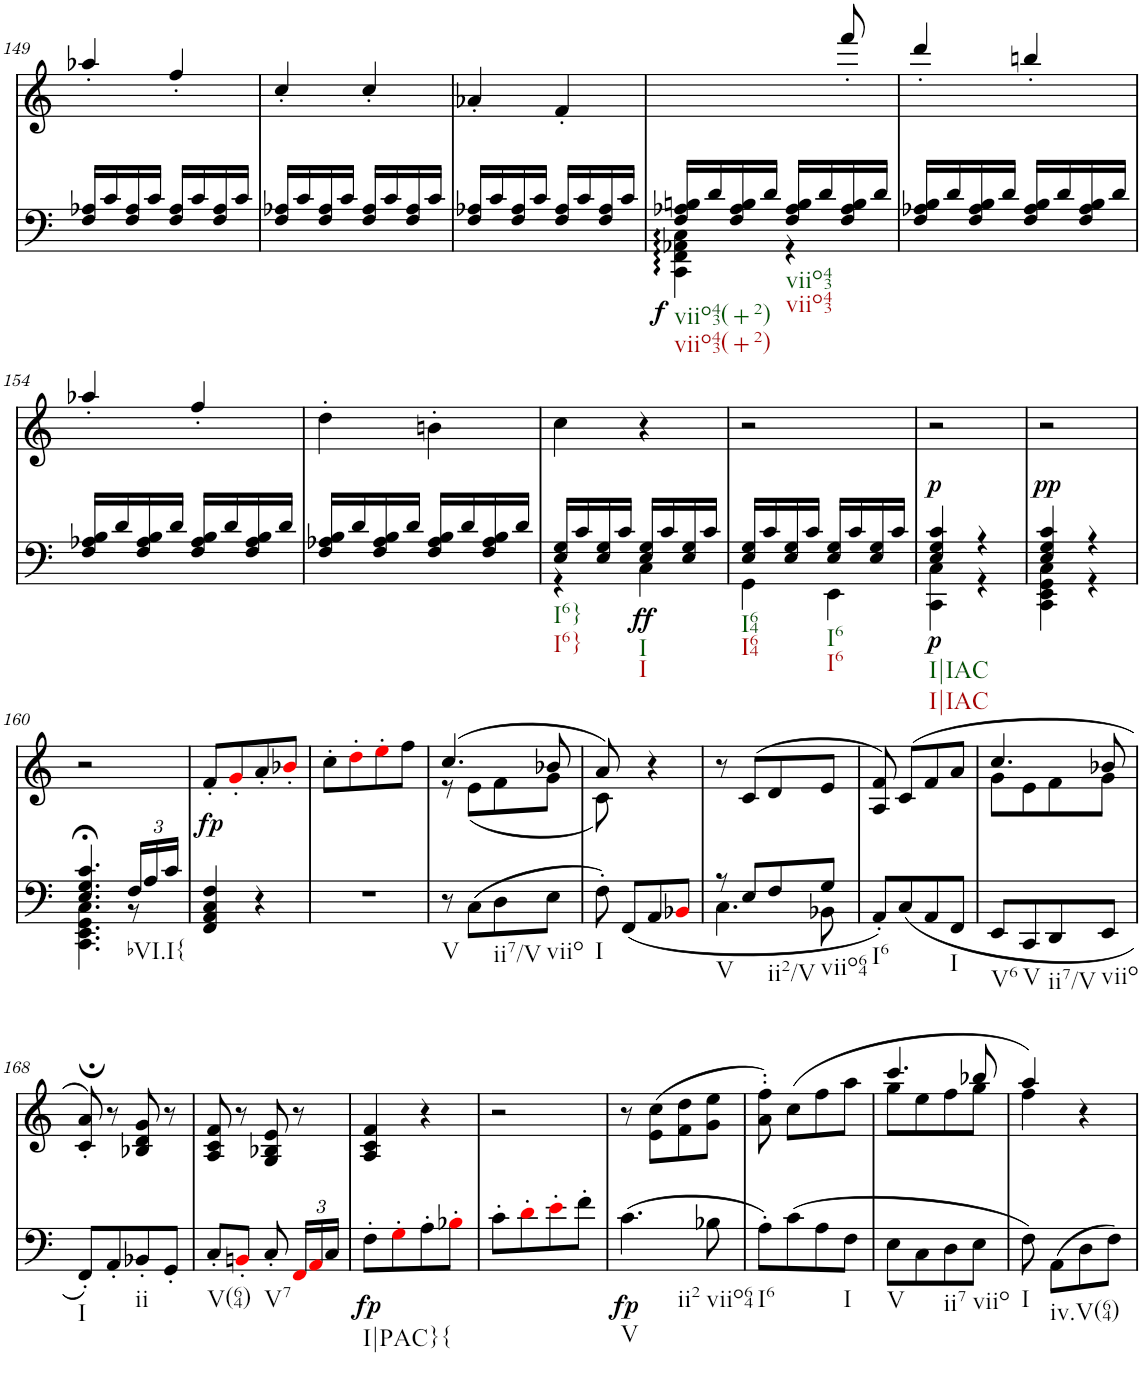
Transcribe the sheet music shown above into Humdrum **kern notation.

**kern	**dynam	**kern	**dynam
*part2	*part2	*part1	*part1
*staff2	*staff2	*staff1	*staff1
*I"piano	*	*I"piano	*
*I'Pno	*	*I'Pno	*
!!LO:PB:g=z
*clefF4	*	*clefG2	*
*k[]	*	*k[]	*
*M2/4	*	*M2/4	*
=149	=149	=149	=149
16F/ 16A-X/LL	.	4aa-X'/	.
16c/	.	.	.
16F/ 16A-/	.	.	.
16c/JJ	.	.	.
16F/ 16A-/LL	.	4ff'/	.
16c/	.	.	.
16F/ 16A-/	.	.	.
16c/JJ	.	.	.
=150	=150	=150	=150
16F/ 16A-X/LL	.	4cc'/	.
16c/	.	.	.
16F/ 16A-/	.	.	.
16c/JJ	.	.	.
16F/ 16A-/LL	.	4cc'/	.
16c/	.	.	.
16F/ 16A-/	.	.	.
16c/JJ	.	.	.
=151	=151	=151	=151
16F/ 16A-X/LL	.	4a-X'/	.
16c/	.	.	.
16F/ 16A-/	.	.	.
16c/JJ	.	.	.
16F/ 16A-/LL	.	4f'/	.
16c/	.	.	.
16F/ 16A-/	.	.	.
16c/JJ	.	.	.
=152	=152	=152	=152
*^	*	*	*
!	!	!LO:DY:b	!	!
16F/ 16A-X/ 16Bn/LL	4CC\ 4FF\ 4AA-X\ 4C\	f	4.ryy	.
16d/	.	.	.	.
16F/ 16A-/ 16B/	.	.	.	.
16d/JJ	.	.	.	.
16F/ 16A-/ 16B/LL	4r	.	.	.
16d/	.	.	.	.
16F/ 16A-/ 16B/	.	.	8fff'/	.
16d/JJ	.	.	.	.
*v	*v	*	*	*
=153	=153	=153	=153
16F/ 16A-X/ 16B/LL	.	4ddd'/	.
16d/	.	.	.
16F/ 16A-/ 16B/	.	.	.
16d/JJ	.	.	.
16F/ 16A-/ 16B/LL	.	4bbn'/	.
16d/	.	.	.
16F/ 16A-/ 16B/	.	.	.
16d/JJ	.	.	.
!!LO:LB:g=z
=154	=154	=154	=154
16F/ 16A-X/ 16B/LL	.	4aa-X'/	.
16d/	.	.	.
16F/ 16A-/ 16B/	.	.	.
16d/JJ	.	.	.
16F/ 16A-/ 16B/LL	.	4ff'/	.
16d/	.	.	.
16F/ 16A-/ 16B/	.	.	.
16d/JJ	.	.	.
=155	=155	=155	=155
16F/ 16A-X/ 16B/LL	.	4dd'\	.
16d/	.	.	.
16F/ 16A-/ 16B/	.	.	.
16d/JJ	.	.	.
16F/ 16A-/ 16B/LL	.	4bn'\	.
16d/	.	.	.
16F/ 16A-/ 16B/	.	.	.
16d/JJ	.	.	.
=156	=156	=156	=156
*^	*	*	*
16E/ 16G/LL	4r	.	4cc\	.
16c/	.	.	.	.
16E/ 16G/	.	.	.	.
16c/JJ	.	.	.	.
!	!	!LO:DY:b	!	!
16E/ 16G/LL	4C\	ff	4r	.
16c/	.	.	.	.
16E/ 16G/	.	.	.	.
16c/JJ	.	.	.	.
=157	=157	=157	=157	=157
16E/ 16G/LL	4GG\	.	2r	.
16c/	.	.	.	.
16E/ 16G/	.	.	.	.
16c/JJ	.	.	.	.
16E/ 16G/LL	4EE\	.	.	.
16c/	.	.	.	.
16E/ 16G/	.	.	.	.
16c/JJ	.	.	.	.
=158	=158	=158	=158	=158
!	!	!LO:DY:b	!	!LO:DY:b
4E/ 4G/ 4c/	4CC\ 4C\	p	2r	p
4r	4r	.	.	.
=159	=159	=159	=159	=159
!	!	!	!	!LO:DY:b
4E/ 4G/ 4c/	4CC\ 4EE\ 4GG\ 4C\	.	2r	pp
4r	4r	.	.	.
!!LO:LB:g=z
=160	=160	=160	=160	=160
4.E/;< 4.G/;< 4.c/;<	4.CC\; 4.EE\; 4.GG\; 4.C\;	.	2r	.
*Xbrackettup	*	*	*	*
24F/LL	8r	.	.	.
24A/	.	.	.	.
24c/JJ	.	.	.	.
*v	*v	*	*	*
=161	=161	=161	=161
!	!	!	!LO:DY:b
4FF/ 4AA/ 4C/ 4F/	.	8f'/L	fp
.	.	8g'i/	.
4r	.	8a'/	.
.	.	8b-X'i/J	.
=162	=162	=162	=162
2r	.	8cc'\L	.
.	.	8dd'i\	.
.	.	8ee'i\	.
.	.	8ff\J	.
=163	=163	=163	=163
*	*	*^	*
8r	.	(4.cc/	8r	.
(8C\L	.	.	(8e\L	.
8D\	.	.	8f\	.
8E\J	.	8b-X/	8g\J	.
=164	=164	=164	=164	=164
8F'\)	.	8a/)	8c\)	.
(<8FF/L	.	8ryy	4.ryy	.
8AA/	.	4r	.	.
8BB-Xi/J	.	.	.	.
*	*	*v	*v	*
=165	=165	=165	=165
*^	*	*	*
8r	4.C\	.	8r	.
8E/L	.	.	(>8c/L	.
8F/	.	.	8d/	.
8G/J	8BB-X\	.	8e/J	.
*v	*v	*	*	*
=166	=166	=166	=166
8AA'/L)	.	8A/ 8f/)	.
(<8C/	.	(8c/L	.
8AA/	.	8f/	.
8FF/J	.	8a/J	.
=167	=167	=167	=167
*	*	*^	*
8EE/L	.	4.cc/	8g\L	.
8CC/	.	.	8e\	.
8DD/	.	.	8f\	.
8EE/J	.	8b-X/	8g\J	.
*	*	*v	*v	*
!!LO:LB:g=z
=168	=168	=168	=168
8FF'/L)	.	8c/' 8a/')	.
8AA'/	.	8r	.
8BB-X'/	.	8B-X/ 8d/ 8g/	.
8GG'/J	.	8r	.
=169	=169	=169	=169
8C'/L	.	8A/ 8c/ 8f/	.
8BBn'i/J	.	8r	.
8C'/	.	8G/ 8B-X/ 8e/	.
24FFi/LL	.	8r	.
24AAi/	.	.	.
24C/JJ	.	.	.
=170	=170	=170	=170
!	!LO:DY:b	!	!
8F'\L	fp	4A/ 4c/ 4f/	.
8G'i\	.	.	.
8A'\	.	4r	.
8B-X'i\J	.	.	.
=171	=171	=171	=171
8c'\L	.	2r	.
8d'i\	.	.	.
8e'i\	.	.	.
8f'\J	.	.	.
=172	=172	=172	=172
!	!LO:DY:b	!	!
(4.c\	fp	8r	.
.	.	(8e\ 8cc\L	.
.	.	8f\ 8dd\	.
8B-X\	.	8g\ 8ee\J	.
=173	=173	=173	=173
8A'\L)	.	8a\' 8ff\')	.
(8c\	.	(8cc\L	.
8A\	.	8ff\	.
8F\J	.	8aa\J	.
=174	=174	=174	=174
*	*	*^	*
8E\L	.	4.ccc/	8gg\L	.
8C\	.	.	8ee\	.
8D\	.	.	8ff\	.
8E\J	.	8bb-X/	8gg\J	.
=175	=175	=175	=175	=175
8F\)	.	4aa/)	4ff\	.
(8AA\L	.	.	.	.
8D\	.	4r	4ryy	.
8F\J)	.	.	.	.
*	*	*v	*v	*
=	=	=	=
*-	*-	*-	*-
